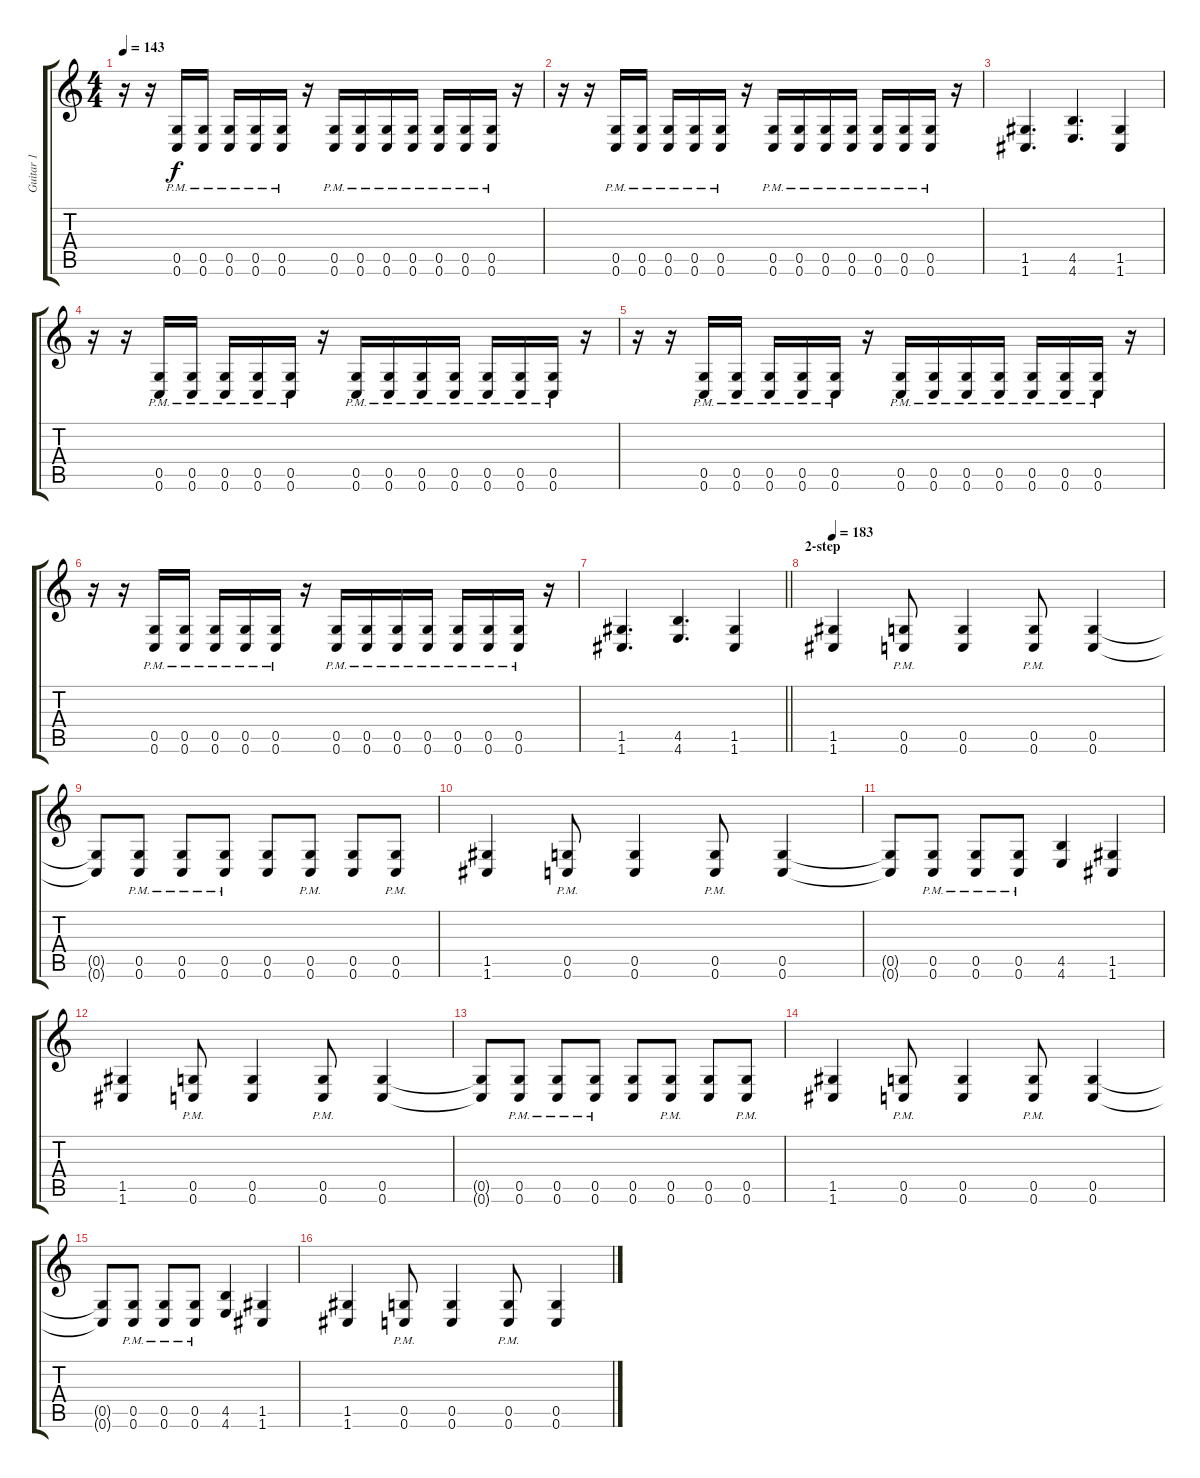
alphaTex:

\track ("Guitar 1" "Guitar 1") {instrument overdrivenguitar}
\staff {score tabs}
\tuning (D4 A3 F3 C3 G2 C2) {hide}
\ts (4 4)
\tempo 143
\clef g2
\ks c
r.16{dy f} r.16 (0.5{pm} 0.6{pm}).16 (0.5{pm} 0.6{pm}).16 (0.5{pm} 0.6{pm}).16 (0.5{pm} 0.6{pm}).16 (0.5{pm} 0.6{pm}).16 r.16 (0.5{pm} 0.6{pm}).16 (0.5{pm} 0.6{pm}).16 (0.5{pm} 0.6{pm}).16 (0.5{pm} 0.6{pm}).16 (0.5{pm} 0.6{pm}).16 (0.5{pm} 0.6{pm}).16 (0.5{pm} 0.6{pm}).16 r.16 |
r.16 r.16 (0.5{pm} 0.6{pm}).16 (0.5{pm} 0.6{pm}).16 (0.5{pm} 0.6{pm}).16 (0.5{pm} 0.6{pm}).16 (0.5{pm} 0.6{pm}).16 r.16 (0.5{pm} 0.6{pm}).16 (0.5{pm} 0.6{pm}).16 (0.5{pm} 0.6{pm}).16 (0.5{pm} 0.6{pm}).16 (0.5{pm} 0.6{pm}).16 (0.5{pm} 0.6{pm}).16 (0.5{pm} 0.6{pm}).16 r.16 |
(1.5 1.6).4{d} (4.5 4.6).4{d} (1.5 1.6).4 |
r.16 r.16 (0.5{pm} 0.6{pm}).16 (0.5{pm} 0.6{pm}).16 (0.5{pm} 0.6{pm}).16 (0.5{pm} 0.6{pm}).16 (0.5{pm} 0.6{pm}).16 r.16 (0.5{pm} 0.6{pm}).16 (0.5{pm} 0.6{pm}).16 (0.5{pm} 0.6{pm}).16 (0.5{pm} 0.6{pm}).16 (0.5{pm} 0.6{pm}).16 (0.5{pm} 0.6{pm}).16 (0.5{pm} 0.6{pm}).16 r.16 |
r.16 r.16 (0.5{pm} 0.6{pm}).16 (0.5{pm} 0.6{pm}).16 (0.5{pm} 0.6{pm}).16 (0.5{pm} 0.6{pm}).16 (0.5{pm} 0.6{pm}).16 r.16 (0.5{pm} 0.6{pm}).16 (0.5{pm} 0.6{pm}).16 (0.5{pm} 0.6{pm}).16 (0.5{pm} 0.6{pm}).16 (0.5{pm} 0.6{pm}).16 (0.5{pm} 0.6{pm}).16 (0.5{pm} 0.6{pm}).16 r.16 |
r.16 r.16 (0.5{pm} 0.6{pm}).16 (0.5{pm} 0.6{pm}).16 (0.5{pm} 0.6{pm}).16 (0.5{pm} 0.6{pm}).16 (0.5{pm} 0.6{pm}).16 r.16 (0.5{pm} 0.6{pm}).16 (0.5{pm} 0.6{pm}).16 (0.5{pm} 0.6{pm}).16 (0.5{pm} 0.6{pm}).16 (0.5{pm} 0.6{pm}).16 (0.5{pm} 0.6{pm}).16 (0.5{pm} 0.6{pm}).16 r.16 |
\barLineRight lightlight
(1.5 1.6).4{d} (4.5 4.6).4{d} (1.5 1.6).4 |
\section ("" "2-step")
\tempo 183
(1.5 1.6).4 (0.5{pm} 0.6{pm}).8 (0.5 0.6).4 (0.5{pm} 0.6{pm}).8 (0.5 0.6).4 |
(0.5{t} 0.6{t}).8 (0.5{pm} 0.6{pm}).8 (0.5{pm} 0.6{pm}).8 (0.5{pm} 0.6{pm}).8 (0.5 0.6).8 (0.5{pm} 0.6{pm}).8 (0.5 0.6).8 (0.5{pm} 0.6{pm}).8 |
(1.5 1.6).4 (0.5{pm} 0.6{pm}).8 (0.5 0.6).4 (0.5{pm} 0.6{pm}).8 (0.5 0.6).4 |
(0.5{t} 0.6{t}).8 (0.5{pm} 0.6{pm}).8 (0.5{pm} 0.6{pm}).8 (0.5{pm} 0.6{pm}).8 (4.5 4.6).4 (1.5 1.6).4 |
(1.5 1.6).4 (0.5{pm} 0.6{pm}).8 (0.5 0.6).4 (0.5{pm} 0.6{pm}).8 (0.5 0.6).4 |
(0.5{t} 0.6{t}).8 (0.5{pm} 0.6{pm}).8 (0.5{pm} 0.6{pm}).8 (0.5{pm} 0.6{pm}).8 (0.5 0.6).8 (0.5{pm} 0.6{pm}).8 (0.5 0.6).8 (0.5{pm} 0.6{pm}).8 |
(1.5 1.6).4 (0.5{pm} 0.6{pm}).8 (0.5 0.6).4 (0.5{pm} 0.6{pm}).8 (0.5 0.6).4 |
(0.5{t} 0.6{t}).8 (0.5{pm} 0.6{pm}).8 (0.5{pm} 0.6{pm}).8 (0.5{pm} 0.6{pm}).8 (4.5 4.6).4 (1.5 1.6).4 |
(1.5 1.6).4 (0.5{pm} 0.6{pm}).8 (0.5 0.6).4 (0.5{pm} 0.6{pm}).8 (0.5 0.6).4
